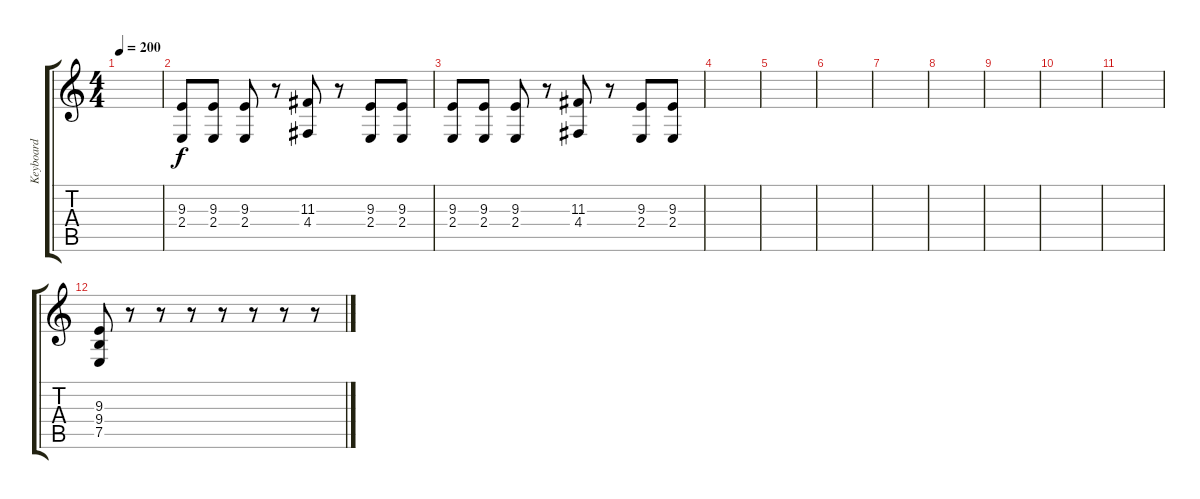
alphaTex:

\track ("Keyboard" "Keyboard") {instrument lead2sawtooth}
\staff {score tabs}
\tuning (E4 B3 G3 D3 A2 E2) {hide}
\ts (4 4)
\tempo 200
\clef g2
\ks c
|
(9.3 2.4).8 (9.3 2.4).8 (9.3 2.4).8 r.8 (11.3 4.4).8 r.8 (9.3 2.4).8 (9.3 2.4).8 |
(9.3 2.4).8 (9.3 2.4).8 (9.3 2.4).8 r.8 (11.3 4.4).8 r.8 (9.3 2.4).8 (9.3 2.4).8 |
|
|
|
|
|
|
|
|
(9.3 9.4 7.5).8 r.8 r.8 r.8 r.8 r.8 r.8 r.8
